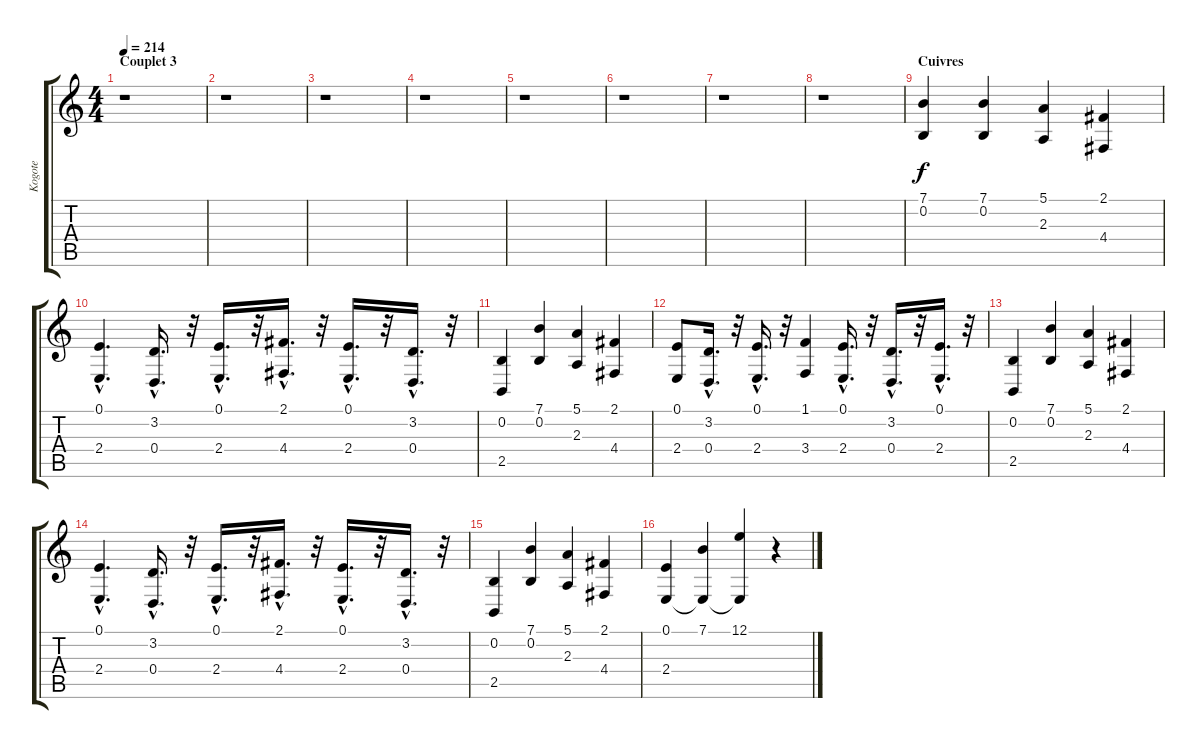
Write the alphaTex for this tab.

\track ("Kogote" "Kogote") {instrument brasssection}
\staff {score tabs}
\tuning (E4 B3 G3 D3 A2 E2) {hide}
\ts (4 4)
\section ("" "Couplet 3")
\tempo 214
\clef g2
\ks c
r.1{dy f} |
r.1 |
r.1 |
r.1 |
r.1 |
r.1 |
r.1 |
r.1 |
\section ("" "Cuivres")
(7.1 0.2).4 (7.1 0.2).4 (5.1 2.3).4 (2.1 4.4).4 |
(0.1{hac} 2.4{hac}).4{d} (3.2{hac} 0.4{hac}).16{d} r.32 (0.1{hac} 2.4{hac}).16{d} r.32 (2.1{hac} 4.4{hac}).16{d} r.32 (0.1{hac} 2.4{hac}).16{d} r.32 (3.2{hac} 0.4{hac}).16{d} r.32 |
(0.2 2.5).4 (7.1 0.2).4 (5.1 2.3).4 (2.1 4.4).4 |
(0.1 2.4).8 (3.2{hac} 0.4{hac}).16{d} r.32 (0.1{hac} 2.4{hac}).16{d} r.32 (1.1 3.4).4 (0.1{hac} 2.4{hac}).16{d} r.32 (3.2{hac} 0.4{hac}).16{d} r.32 (0.1{hac} 2.4{hac}).16{d} r.32 |
(0.2 2.5).4 (7.1 0.2).4 (5.1 2.3).4 (2.1 4.4).4 |
(0.1{hac} 2.4{hac}).4{d} (3.2{hac} 0.4{hac}).16{d} r.32 (0.1{hac} 2.4{hac}).16{d} r.32 (2.1{hac} 4.4{hac}).16{d} r.32 (0.1{hac} 2.4{hac}).16{d} r.32 (3.2{hac} 0.4{hac}).16{d} r.32 |
(0.2 2.5).4 (7.1 0.2).4 (5.1 2.3).4 (2.1 4.4).4 |
(0.1 2.4).4 (7.1 2.4{t}).4 (12.1 2.4{t}).4 r.4
